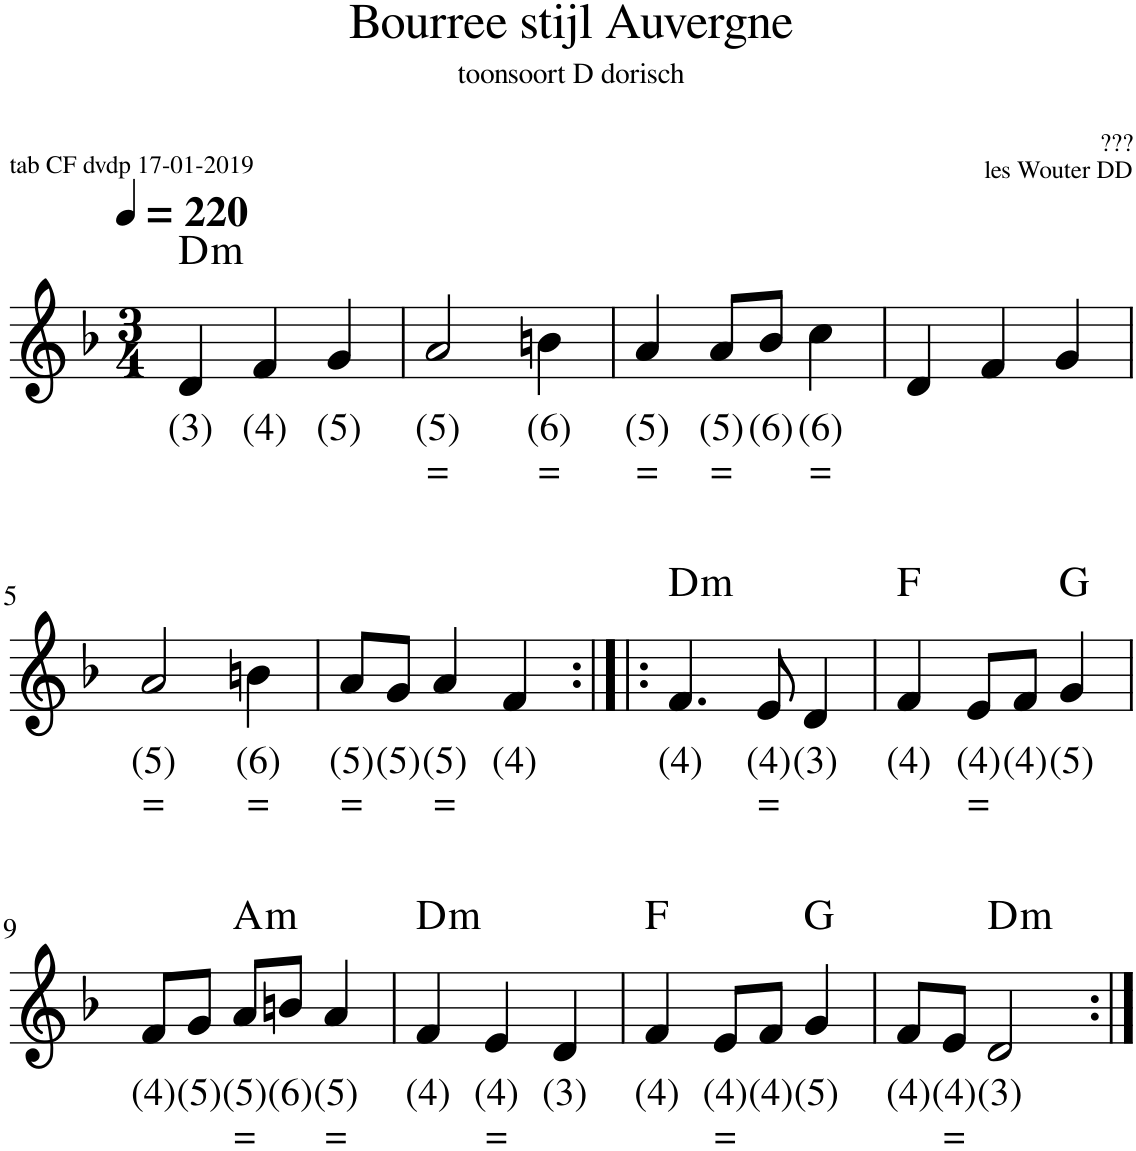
**kern	**text	**text	**harte
*part1	*part1	*part1	*part1
*staff1	*staff1	*staff1	*
*I"Stem	*	*	*
*I'Stm.	*	*	*
*clefG2	*	*	*
*k[b-]	*	*	*
*M3/4	*	*	*
*MM220	*	*	*
=1	=1	=1	=1
!	!LO:LY:b	!	!LO:H:kt=m
4d/	(3)	.	D:min
!	!LO:LY:b	!	!
4f/	(4)	.	.
!	!LO:LY:b	!	!
4g/	(5)	.	.
=2	=2	=2	=2
!	!LO:LY:b	!LO:LY:b	!
2a/	(5)	=	.
!	!LO:LY:b	!LO:LY:b	!
4bn\	(6)	=	.
=3	=3	=3	=3
!	!LO:LY:b	!LO:LY:b	!
4a/	(5)	=	.
!	!LO:LY:b	!LO:LY:b	!
8a/L	(5)	=	.
!	!LO:LY:b	!	!
8b-/J	(6)	.	.
!	!LO:LY:b	!LO:LY:b	!
4cc\	(6)	=	.
=4	=4	=4	=4
4d/	.	.	.
4f/	.	.	.
4g/	.	.	.
!!LO:LB:g=z
=5	=5	=5	=5
!	!LO:LY:b	!LO:LY:b	!
2a/	(5)	=	.
!	!LO:LY:b	!LO:LY:b	!
4bn\	(6)	=	.
=6	=6	=6	=6
!	!LO:LY:b	!LO:LY:b	!
8a/L	(5)	=	.
!	!LO:LY:b	!	!
8g/J	(5)	.	.
!	!LO:LY:b	!LO:LY:b	!
4a/	(5)	=	.
!	!LO:LY:b	!	!
4f/	(4)	.	.
=7:|!|:	=7:|!|:	=7:|!|:	=7:|!|:
!	!LO:LY:b	!	!LO:H:kt=m
4.f/	(4)	.	D:min
!	!LO:LY:b	!LO:LY:b	!
8e/	(4)	=	.
!	!LO:LY:b	!	!
4d/	(3)	.	.
=8	=8	=8	=8
!	!LO:LY:b	!	!
4f/	(4)	.	F:maj
!	!LO:LY:b	!LO:LY:b	!
8e/L	(4)	=	.
!	!LO:LY:b	!	!
8f/J	(4)	.	.
!	!LO:LY:b	!	!
4g/	(5)	.	G:maj
!!LO:LB:g=z
=9	=9	=9	=9
!	!LO:LY:b	!	!
8f/L	(4)	.	.
!	!LO:LY:b	!	!
8g/J	(5)	.	.
!	!LO:LY:b	!LO:LY:b	!LO:H:kt=m
8a/L	(5)	=	A:min
!	!LO:LY:b	!	!
8bn/J	(6)	.	.
!	!LO:LY:b	!LO:LY:b	!
4a/	(5)	=	.
=10	=10	=10	=10
!	!LO:LY:b	!	!LO:H:kt=m
4f/	(4)	.	D:min
!	!LO:LY:b	!LO:LY:b	!
4e/	(4)	=	.
!	!LO:LY:b	!	!
4d/	(3)	.	.
=11	=11	=11	=11
!	!LO:LY:b	!	!
4f/	(4)	.	F:maj
!	!LO:LY:b	!LO:LY:b	!
8e/L	(4)	=	.
!	!LO:LY:b	!	!
8f/J	(4)	.	.
!	!LO:LY:b	!	!
4g/	(5)	.	G:maj
=12	=12	=12	=12
!	!LO:LY:b	!	!
8f/L	(4)	.	.
!	!LO:LY:b	!LO:LY:b	!
8e/J	(4)	=	.
!	!LO:LY:b	!	!LO:H:kt=m
2d/	(3)	.	D:min
=:|!	=:|!	=:|!	=:|!
*-	*-	*-	*-
